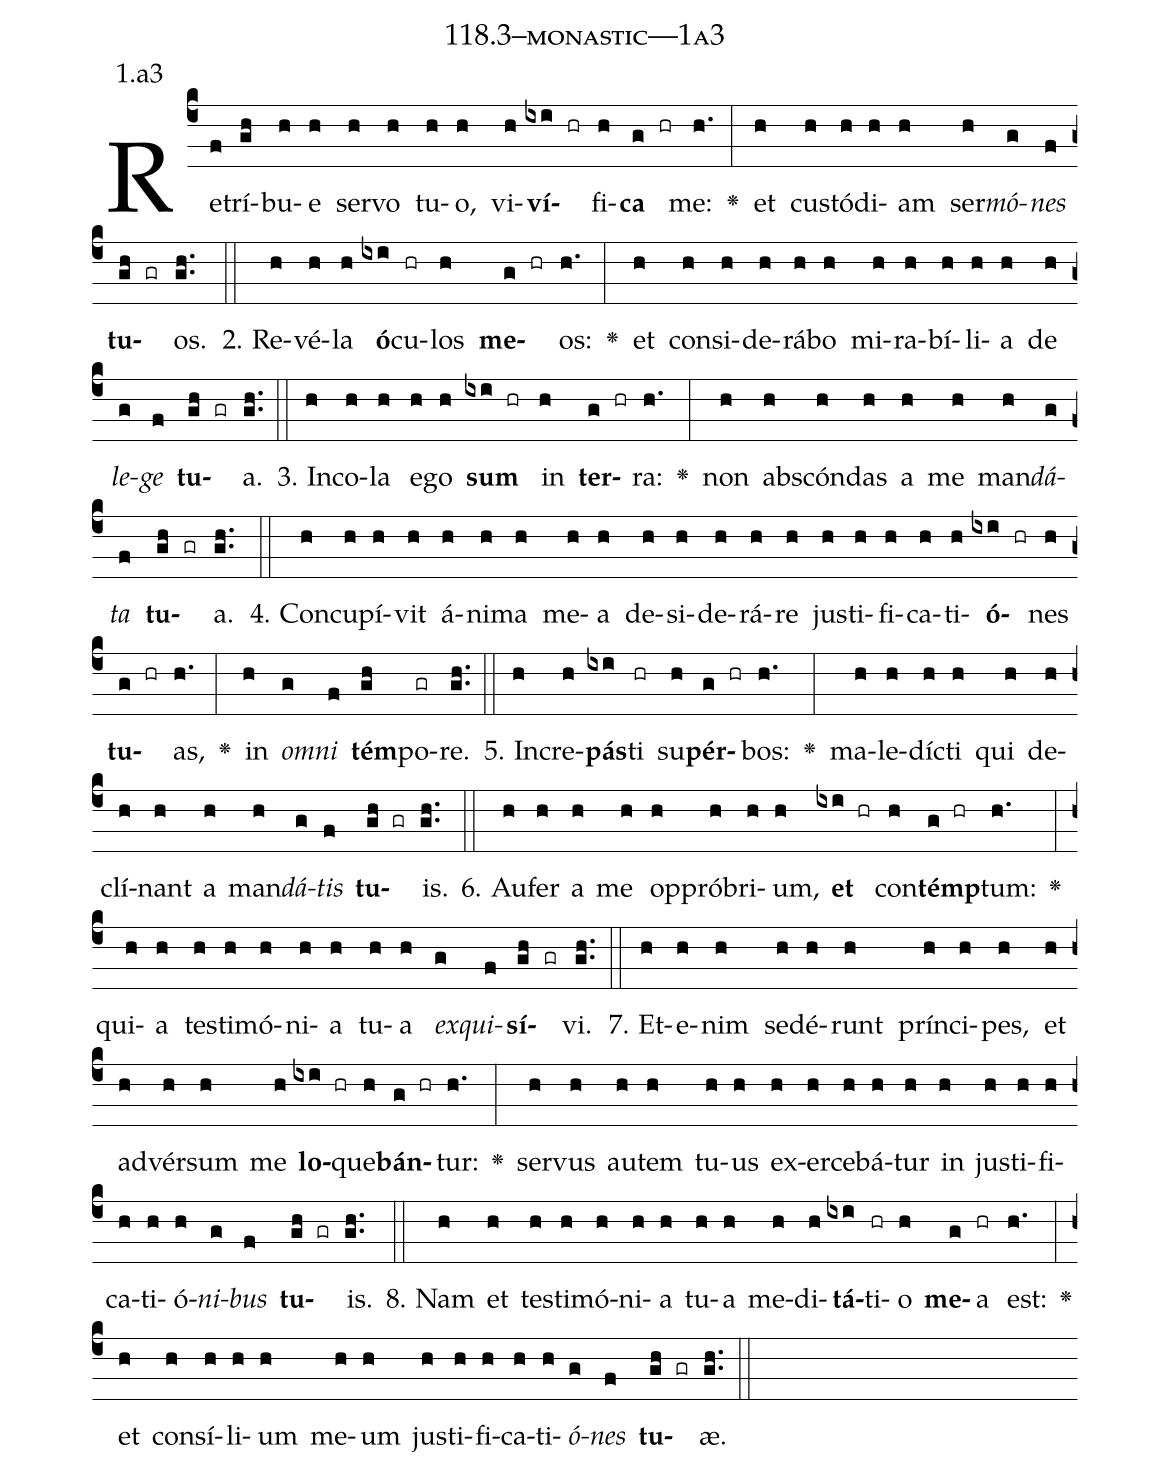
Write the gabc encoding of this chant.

name: 118.3--monastic---1a3;
annotation: 1.a3;
%%
(c4)Re(f)trí(gh)bu(h)e(h) ser(h)vo(h) tu(h)o,(h) vi(h)<b>ví</b>(ixi hr)fi(h)<b>ca</b>(g hr) me:(h.) <v>\greheightstar</v>(:) et(h) cus(h)tó(h)di(h)am(h) ser(h)<i>mó</i>(g)<i>nes</i>(f) <b>tu</b>(gh gr)os.(gh..) (::)
2. Re(h)vé(h)la(h) <b>ó</b>(ixi)cu(hr)los(h) <b>me</b>(g hr)os:(h.) <v>\greheightstar</v>(:) et(h) con(h)si(h)de(h)rá(h)bo(h) mi(h)ra(h)bí(h)li(h)a(h) de(h) <i>le</i>(g)<i>ge</i>(f) <b>tu</b>(gh gr)a.(gh..) (::)
3. In(h)co(h)la(h) e(h)go(h) <b>sum</b>(ixi hr) in(h) <b>ter</b>(g hr)ra:(h.) <v>\greheightstar</v>(:) non(h) abs(h)cón(h)das(h) a(h) me(h) man(h)<i>dá</i>(g)<i>ta</i>(f) <b>tu</b>(gh gr)a.(gh..) (::)
4. Con(h)cu(h)pí(h)vit(h) á(h)ni(h)ma(h) me(h)a(h) de(h)si(h)de(h)rá(h)re(h) jus(h)ti(h)fi(h)ca(h)ti(h)<b>ó</b>(ixi hr)nes(h) <b>tu</b>(g hr)as,(h.) <v>\greheightstar</v>(:) in(h) <i>om</i>(g)<i>ni</i>(f) <b>tém</b>(gh)po(gr)re.(gh..) (::)
5. In(h)cre(h)<b>pás</b>(ixi)ti(hr) su(h)<b>pér</b>(g hr)bos:(h.) <v>\greheightstar</v>(:) ma(h)le(h)díc(h)ti(h) qui(h) de(h)clí(h)nant(h) a(h) man(h)<i>dá</i>(g)<i>tis</i>(f) <b>tu</b>(gh gr)is.(gh..) (::)
6. Au(h)fer(h) a(h) me(h) op(h)pró(h)bri(h)um,(h) <b>et</b>(ixi hr) con(h)<b>témp</b>(g hr)tum:(h.) <v>\greheightstar</v>(:) qui(h)a(h) tes(h)ti(h)mó(h)ni(h)a(h) tu(h)a(h) <i>ex</i>(g)<i>qui</i>(f)<b>sí</b>(gh gr)vi.(gh..) (::)
7. Et(h)e(h)nim(h) se(h)dé(h)runt(h) prín(h)ci(h)pes,(h) et(h) ad(h)vér(h)sum(h) me(h) <b>lo</b>(ixi hr)que(h)<b>bán</b>(g hr)tur:(h.) <v>\greheightstar</v>(:) ser(h)vus(h) au(h)tem(h) tu(h)us(h) ex(h)er(h)ce(h)bá(h)tur(h) in(h) jus(h)ti(h)fi(h)ca(h)ti(h)ó(h)<i>ni</i>(g)<i>bus</i>(f) <b>tu</b>(gh gr)is.(gh..) (::)
8. Nam(h) et(h) tes(h)ti(h)mó(h)ni(h)a(h) tu(h)a(h) me(h)di(h)<b>tá</b>(ixi)ti(hr)o(h) <b>me</b>(g)a(hr) est:(h.) <v>\greheightstar</v>(:) et(h) con(h)sí(h)li(h)um(h) me(h)um(h) jus(h)ti(h)fi(h)ca(h)ti(h)<i>ó</i>(g)<i>nes</i>(f) <b>tu</b>(gh gr)æ.(gh..) (::)
